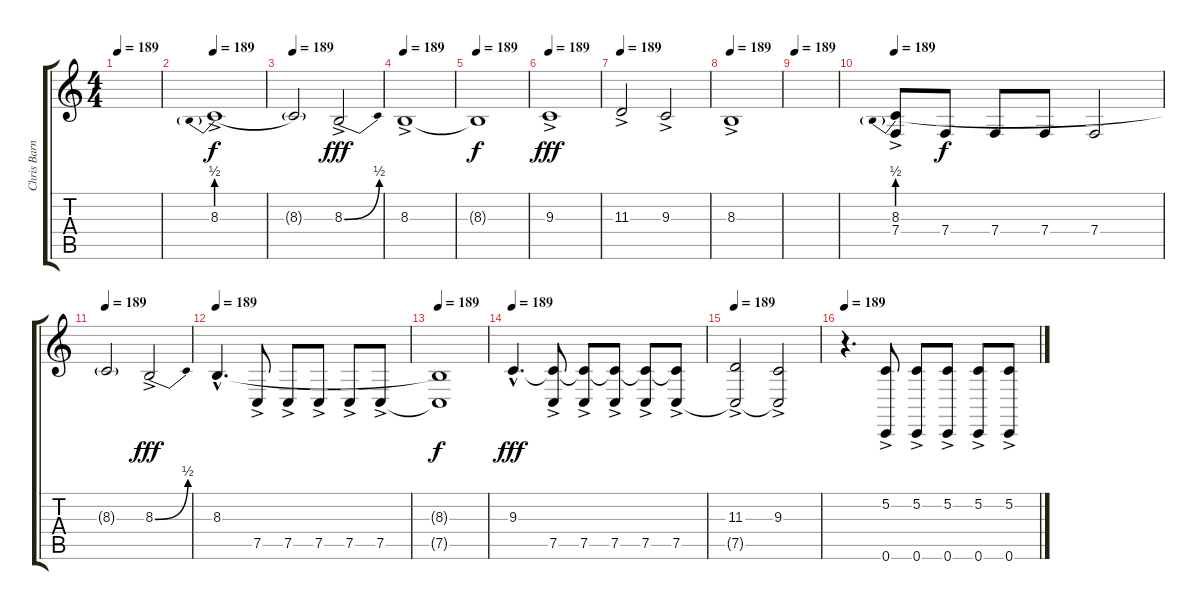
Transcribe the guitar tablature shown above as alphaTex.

\track ("Chris Barnes (Vocals)" "Chris Barn") {instrument lead6voice}
\staff {score tabs}
\tuning (C4 G3 Eb3 Bb2 F2 C2) {hide}
\ts (4 4)
\tempo 189
\clef g2
\ks c
|
\tempo 189
8.3{be (prebend 0 2 60 2) ac}.1 |
\tempo 189
8.3{t}.2{dy f} 8.3{be (bend 0 0 60 2) ac}.2{dy fff} |
\tempo 189
8.3{ac}.1 |
\tempo 189
8.3{t}.1{dy f} |
\tempo 189
9.3{ac}.1{dy fff} |
\tempo 189
11.3{ac}.2 9.3{ac}.2 |
\tempo 189
8.3{ac}.1 |
\tempo 189
|
\tempo 189
(8.3{be (prebend 0 2 60 2) ac} 7.4).8 7.4.8{dy f} 7.4.8 7.4.8 7.4.2 |
\tempo 189
8.3{t}.2 8.3{be (bend 0 0 60 2) ac}.2{dy fff} |
\tempo 189
8.3{hac}.4{d} 7.5{ac}.8 7.5{ac}.8 7.5{ac}.8 7.5{ac}.8 7.5{ac}.8 |
\tempo 189
(8.3{t} 7.5{t}).1{dy f} |
\tempo 189
9.3{hac}.4{d dy fff} (9.3{t} 7.5{ac}).8 (9.3{t} 7.5{ac}).8 (9.3{t} 7.5{ac}).8 (9.3{t} 7.5{ac}).8 (9.3{t} 7.5{ac}).8 |
\tempo 189
(11.3{ac} 7.5{t}).2 (9.3{ac} 7.5{t}).2 |
\tempo 189
r.4{d} (5.2{ac} 0.6{ac}).8 (5.2{ac} 0.6{ac}).8 (5.2{ac} 0.6{ac}).8 (5.2{ac} 0.6{ac}).8 (5.2{ac} 0.6{ac}).8
